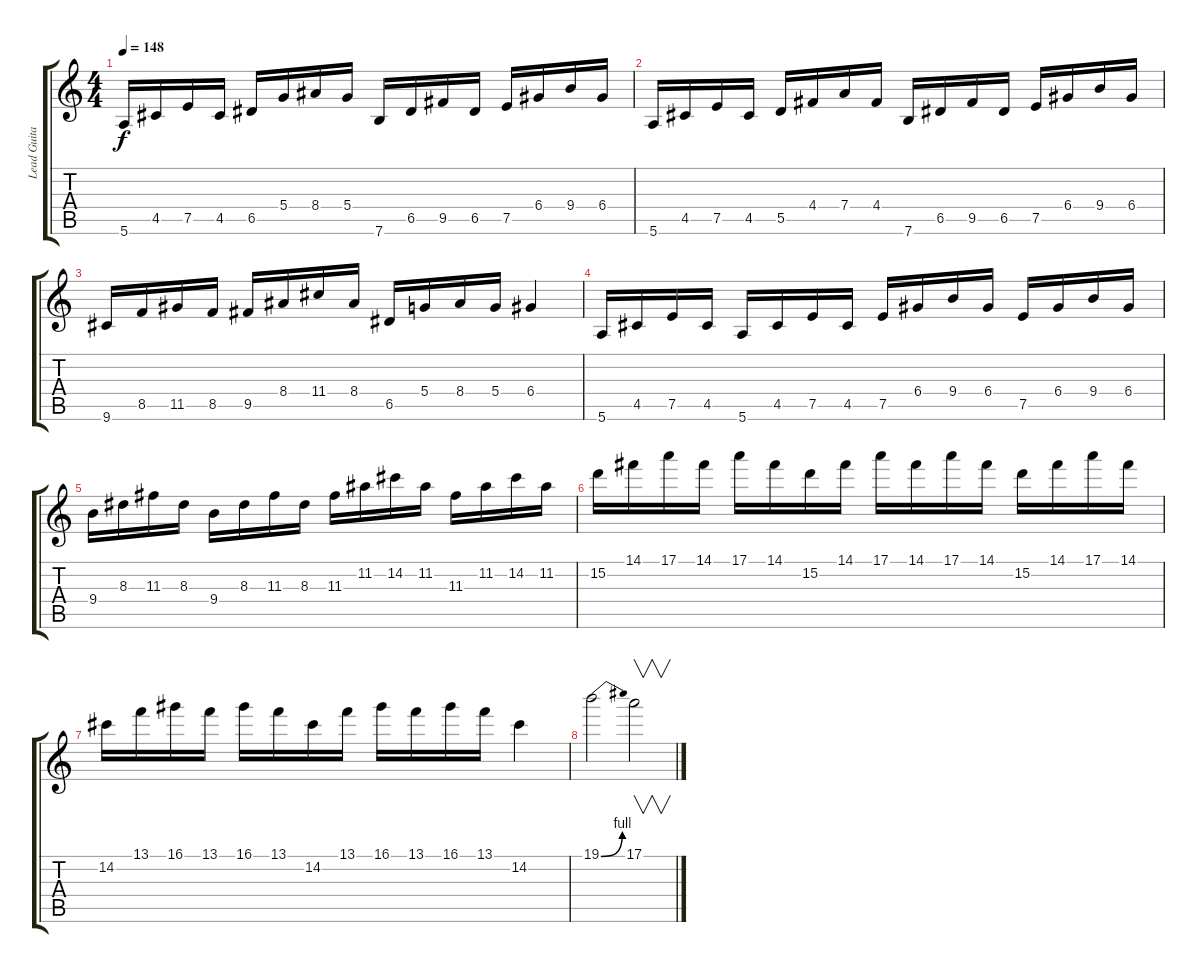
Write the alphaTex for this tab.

\track ("Lead Guitar" "Lead Guita") {instrument distortionguitar}
\staff {score tabs}
\tuning (E4 B3 G3 D3 A2 E2) {hide}
\ts (4 4)
\tempo 148
\clef g2
\ks c
5.6.16{dy f} 4.5.16 7.5.16 4.5.16 6.5.16 5.4.16 8.4.16 5.4.16 7.6.16 6.5.16 9.5.16 6.5.16 7.5.16 6.4.16 9.4.16 6.4.16 |
5.6.16 4.5.16 7.5.16 4.5.16 5.5.16 4.4.16 7.4.16 4.4.16 7.6.16 6.5.16 9.5.16 6.5.16 7.5.16 6.4.16 9.4.16 6.4.16 |
9.6.16 8.5.16 11.5.16 8.5.16 9.5.16 8.4.16 11.4.16 8.4.16 6.5.16 5.4.16 8.4.16 5.4.16 6.4.4 |
5.6.16 4.5.16 7.5.16 4.5.16 5.6.16 4.5.16 7.5.16 4.5.16 7.5.16 6.4.16 9.4.16 6.4.16 7.5.16 6.4.16 9.4.16 6.4.16 |
9.4.16 8.3.16 11.3.16 8.3.16 9.4.16 8.3.16 11.3.16 8.3.16 11.3.16 11.2.16 14.2.16 11.2.16 11.3.16 11.2.16 14.2.16 11.2.16 |
15.2.16 14.1.16 17.1.16 14.1.16 17.1.16 14.1.16 15.2.16 14.1.16 17.1.16 14.1.16 17.1.16 14.1.16 15.2.16 14.1.16 17.1.16 14.1.16 |
14.2.16 13.1.16 16.1.16 13.1.16 16.1.16 13.1.16 14.2.16 13.1.16 16.1.16 13.1.16 16.1.16 13.1.16 14.2.4 |
19.1{be (bend 0 0 60 4)}.2 17.1.2{v}
